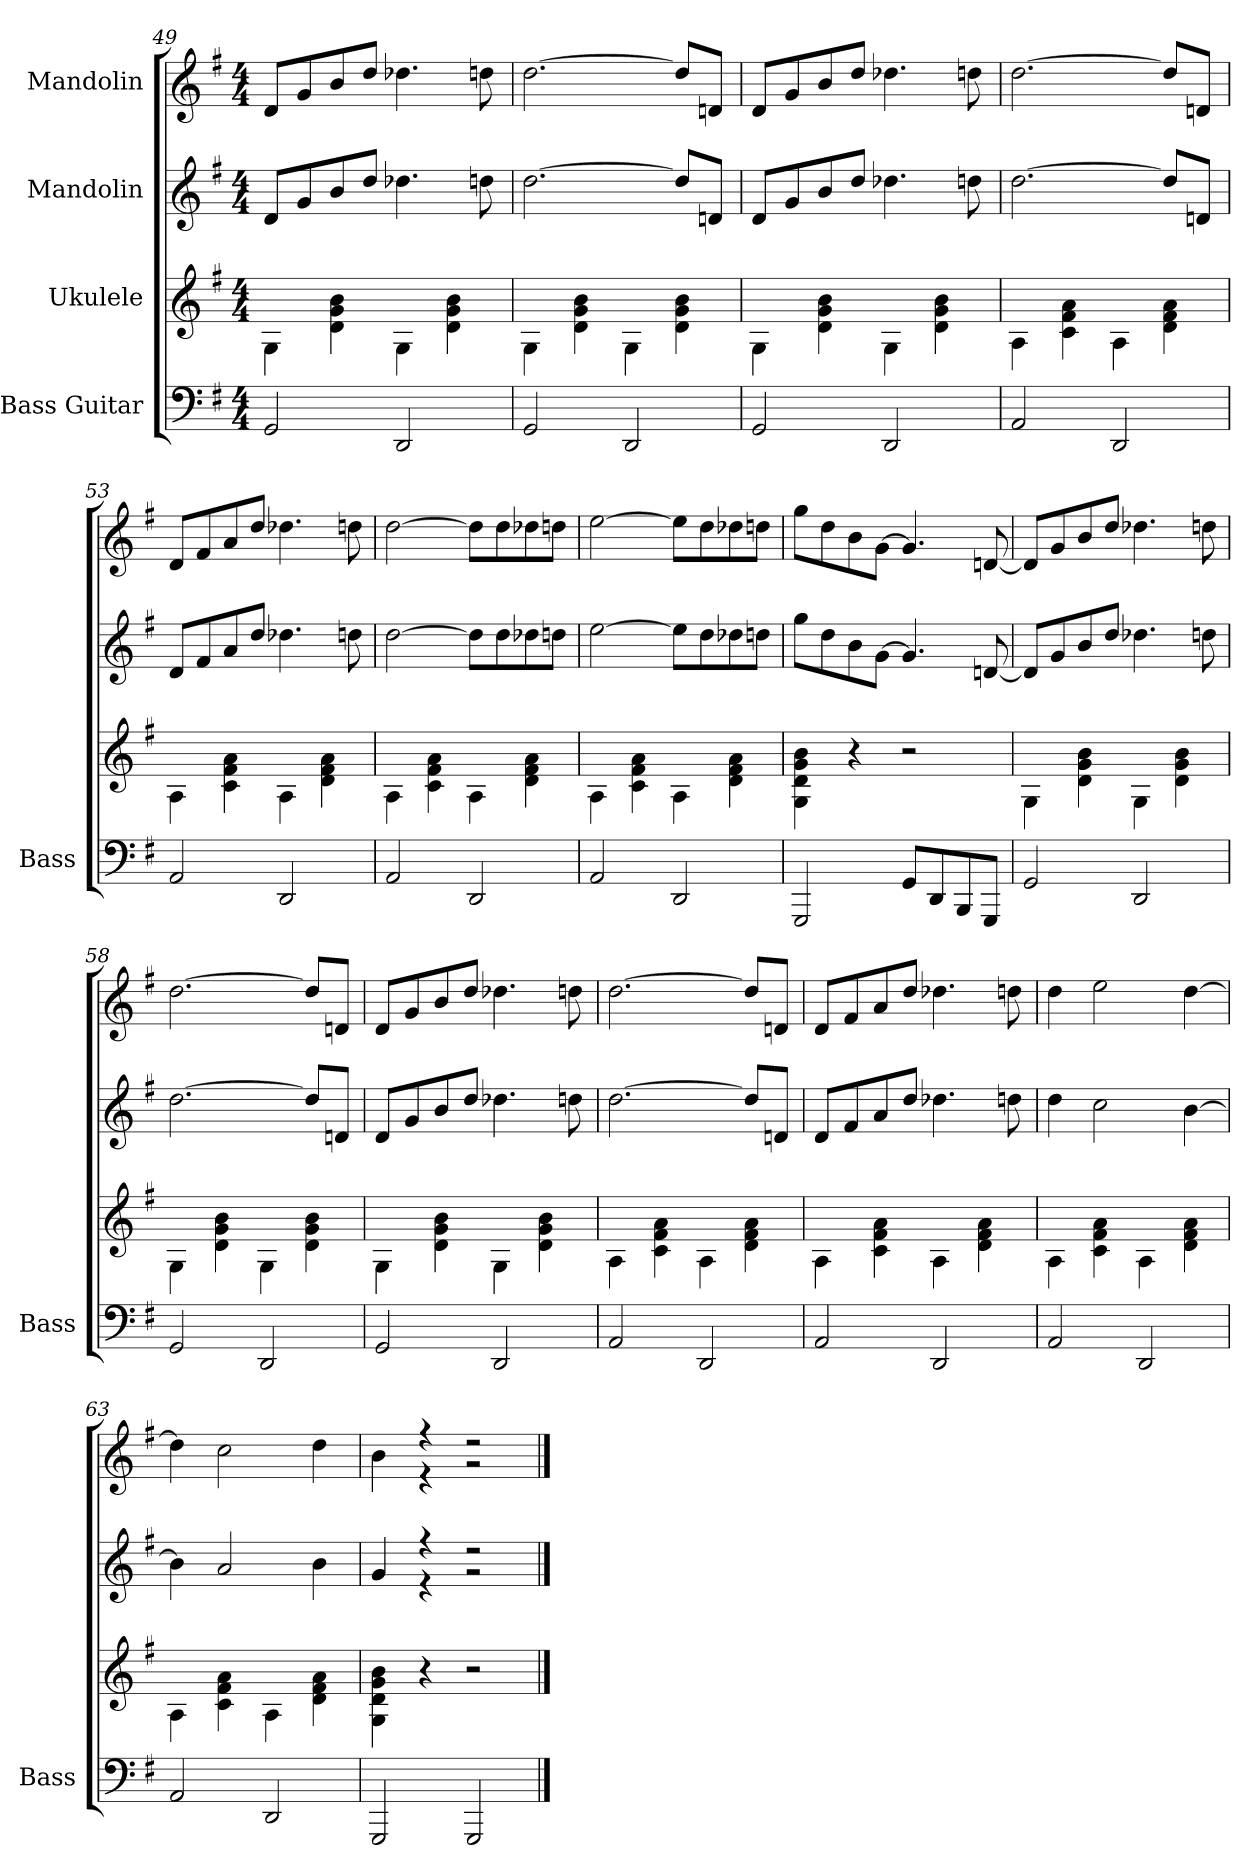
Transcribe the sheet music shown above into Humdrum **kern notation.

**kern	**kern	**kern	**kern
*part4	*part3	*part2	*part1
*staff4	*staff3	*staff2	*staff1
*I"Bass Guitar	*I"Ukulele	*I"Mandolin	*I"Mandolin
*I'Bass	*	*	*
*	*	*clefG2	*clefG2
*k[f#]	*k[f#]	*k[f#]	*k[f#]
*G:	*G:	*G:	*G:
*M4/4	*M4/4	*M4/4	*M4/4
=49	=49	=49	=49
2GGi/	4Gj\	8dZ/L	8dV/L
.	.	8gZ/	8gV/
.	4dj\ 4gj 4bj	8bZ/	8bV/
.	.	8ddZ/J	8ddV/J
2DDi/	4Gj\	4.dd-XZ\	4.dd-XV\
.	4dj\ 4gj 4bj	.	.
.	.	8ddnZ\	8ddnV\
!!LO:PB:g=z
=50	=50	=50	=50
2GGi/	4Gj\	[2.ddZ\	[2.ddV\
.	4dj\ 4gj 4bj	.	.
2DDi/	4Gj\	.	.
.	4dj\ 4gj 4bj	8ddZ/L]	8ddV/L]
.	.	8dnZ/J	8dnV/J
=51	=51	=51	=51
2GGi/	4Gj\	8dZ/L	8dV/L
.	.	8gZ/	8gV/
.	4dj\ 4gj 4bj	8bZ/	8bV/
.	.	8ddZ/J	8ddV/J
2DDi/	4Gj\	4.dd-XZ\	4.dd-XV\
.	4dj\ 4gj 4bj	.	.
.	.	8ddnZ\	8ddnV\
=52	=52	=52	=52
2AAi/	4Aj\	[2.ddZ\	[2.ddV\
.	4cj\ 4f#j 4aj	.	.
2DDi/	4Aj\	.	.
.	4dj\ 4f#j 4aj	8ddZ/L]	8ddV/L]
.	.	8dnZ/J	8dnV/J
=53	=53	=53	=53
2AAi/	4Aj\	8dZ/L	8dV/L
.	.	8f#Z/	8f#V/
.	4cj\ 4f#j 4aj	8aZ/	8aV/
.	.	8ddZ/J	8ddV/J
2DDi/	4Aj\	4.dd-XZ\	4.dd-XV\
.	4dj\ 4f#j 4aj	.	.
.	.	8ddnZ\	8ddnV\
=54	=54	=54	=54
2AAi/	4Aj\	[2ddZ\	[2ddV\
.	4cj\ 4f#j 4aj	.	.
2DDi/	4Aj\	8ddZ\L]	8ddV\L]
.	.	8ddZ\	8ddV\
.	4dj\ 4f#j 4aj	8dd-XZ\	8dd-XV\
.	.	8ddnZ\J	8ddnV\J
!!LO:LB:g=z
=55	=55	=55	=55
2AAi/	4Aj\	[2eeZ\	[2eeV\
.	4cj\ 4f#j 4aj	.	.
2DDi/	4Aj\	8eeZ\L]	8eeV\L]
.	.	8ddZ\	8ddV\
.	4dj\ 4f#j 4aj	8dd-XZ\	8dd-XV\
.	.	8ddnZ\J	8ddnV\J
=56	=56	=56	=56
2GGGi/	4Gj\ 4dj 4gj 4bj	8ggZ\L	8ggV\L
.	.	8ddZ\	8ddV\
.	4r	8bZ\	8bV\
.	.	[8gZ\J	[8gV\J
8GGi/L	2r	4.gZ/]	4.gV/]
8DDi/	.	.	.
8BBBi/	.	.	.
8GGGi/J	.	[8dnZ/	[8dnV/
=57	=57	=57	=57
2GGi/	4Gj\	8dZ/L]	8dV/L]
.	.	8gZ/	8gV/
.	4dj\ 4gj 4bj	8bZ/	8bV/
.	.	8ddZ/J	8ddV/J
2DDi/	4Gj\	4.dd-XZ\	4.dd-XV\
.	4dj\ 4gj 4bj	.	.
.	.	8ddnZ\	8ddnV\
=58	=58	=58	=58
2GGi/	4Gj\	[2.ddZ\	[2.ddV\
.	4dj\ 4gj 4bj	.	.
2DDi/	4Gj\	.	.
.	4dj\ 4gj 4bj	8ddZ/L]	8ddV/L]
.	.	8dnZ/J	8dnV/J
!!LO:LB:g=z
=59	=59	=59	=59
2GGi/	4Gj\	8dZ/L	8dV/L
.	.	8gZ/	8gV/
.	4dj\ 4gj 4bj	8bZ/	8bV/
.	.	8ddZ/J	8ddV/J
2DDi/	4Gj\	4.dd-XZ\	4.dd-XV\
.	4dj\ 4gj 4bj	.	.
.	.	8ddnZ\	8ddnV\
=60	=60	=60	=60
2AAi/	4Aj\	[2.ddZ\	[2.ddV\
.	4cj\ 4f#j 4aj	.	.
2DDi/	4Aj\	.	.
.	4dj\ 4f#j 4aj	8ddZ/L]	8ddV/L]
.	.	8dnZ/J	8dnV/J
=61	=61	=61	=61
2AAi/	4Aj\	8dZ/L	8dV/L
.	.	8f#Z/	8f#V/
.	4cj\ 4f#j 4aj	8aZ/	8aV/
.	.	8ddZ/J	8ddV/J
2DDi/	4Aj\	4.dd-XZ\	4.dd-XV\
.	4dj\ 4f#j 4aj	.	.
.	.	8ddnZ\	8ddnV\
!!LO:PB:g=z
=62	=62	=62	=62
2AAi/	4Aj\	4ddZ\	4ddV\
.	4cj\ 4f#j 4aj	2ccZ\	2eeV\
2DDi/	4Aj\	.	.
.	4dj\ 4f#j 4aj	[4bZ\	[4ddV\
=63	=63	=63	=63
2AAi/	4Aj\	4bZ\]	4ddV\]
.	4cj\ 4f#j 4aj	2aZ/	2ccV\
2DDi/	4Aj\	.	.
.	4dj\ 4f#j 4aj	4bZ\	4ddV\
=64	=64	=64	=64
*	*	*^	*^
2GGGi/	4Gj\ 4dj 4gj 4bj	4gZ/	4ryy	4bV\	4ryy
.	4r	4r	4r	4r	4r
2GGGi/	2r	2r	2r	2r	2r
*	*	*v	*v	*	*
*	*	*	*v	*v
==	==	==	==
*-	*-	*-	*-
